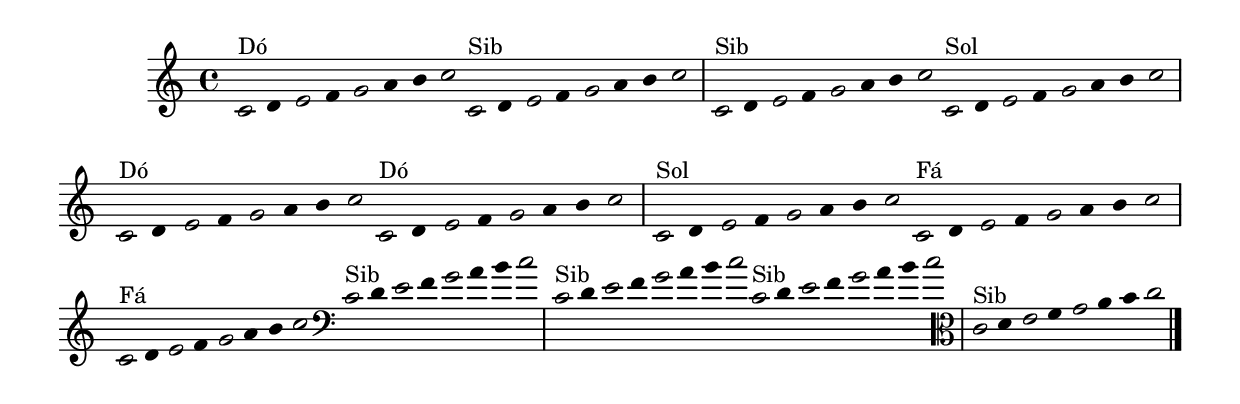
\version "2.14.2"

%\header { texidoc="1 - Improvisando e Imitando com o Fa - Instrumentos em si bemol"}

\relative c' {

  \override Staff.TimeSignature #'style = #'()
  \time 4/4 
  \override Score.BarNumber #'transparent = ##t
                                %\override Score.RehearsalMark #'font-family = #'roman
  \override Score.RehearsalMark #'font-size = #-2
  \override Stem #'transparent = ##t
  \override Beam #'transparent = ##t

                                % CLARINETE

  \tag #'cl {


    \once \override Voice.NoteHead #'stencil = #ly:text-interface::print
    \once \override Voice.NoteHead #'text = #(make-musicglyph-markup "noteheads.s1")

    c16^\markup{Dó}
    d

    \once \override Voice.NoteHead #'stencil = #ly:text-interface::print
    \once \override Voice.NoteHead #'text = #(make-musicglyph-markup "noteheads.s1")

    e
    f

    \once \override Voice.NoteHead #'stencil = #ly:text-interface::print
    \once \override Voice.NoteHead #'text = #(make-musicglyph-markup "noteheads.s1")

    g
    a
    b

    \once \override Voice.NoteHead #'stencil = #ly:text-interface::print
    \once \override Voice.NoteHead #'text = #(make-musicglyph-markup "noteheads.s1")

    c

  }

                                % FLAUTA

  \tag #'fl {

    
    \once \override Voice.NoteHead #'stencil = #ly:text-interface::print
    \once \override Voice.NoteHead #'text = #(make-musicglyph-markup "noteheads.s1")

    c,16^\markup{Sib}
    d

    \once \override Voice.NoteHead #'stencil = #ly:text-interface::print
    \once \override Voice.NoteHead #'text = #(make-musicglyph-markup "noteheads.s1")

    e
    f

    \once \override Voice.NoteHead #'stencil = #ly:text-interface::print
    \once \override Voice.NoteHead #'text = #(make-musicglyph-markup "noteheads.s1")

    g
    a
    b

    \once \override Voice.NoteHead #'stencil = #ly:text-interface::print
    \once \override Voice.NoteHead #'text = #(make-musicglyph-markup "noteheads.s1")

    c

  }


                                % OBOÉ

  \tag #'ob {

    
    \once \override Voice.NoteHead #'stencil = #ly:text-interface::print
    \once \override Voice.NoteHead #'text = #(make-musicglyph-markup "noteheads.s1")

    c,16^\markup{Sib}
    d

    \once \override Voice.NoteHead #'stencil = #ly:text-interface::print
    \once \override Voice.NoteHead #'text = #(make-musicglyph-markup "noteheads.s1")

    e
    f

    \once \override Voice.NoteHead #'stencil = #ly:text-interface::print
    \once \override Voice.NoteHead #'text = #(make-musicglyph-markup "noteheads.s1")

    g
    a
    b

    \once \override Voice.NoteHead #'stencil = #ly:text-interface::print
    \once \override Voice.NoteHead #'text = #(make-musicglyph-markup "noteheads.s1")

    c

  }


                                % SAX ALTO

  \tag #'saxa {

    
    \once \override Voice.NoteHead #'stencil = #ly:text-interface::print
    \once \override Voice.NoteHead #'text = #(make-musicglyph-markup "noteheads.s1")

    c,16^\markup{Sol}
    d

    \once \override Voice.NoteHead #'stencil = #ly:text-interface::print
    \once \override Voice.NoteHead #'text = #(make-musicglyph-markup "noteheads.s1")

    e
    f

    \once \override Voice.NoteHead #'stencil = #ly:text-interface::print
    \once \override Voice.NoteHead #'text = #(make-musicglyph-markup "noteheads.s1")

    g
    a
    b

    \once \override Voice.NoteHead #'stencil = #ly:text-interface::print
    \once \override Voice.NoteHead #'text = #(make-musicglyph-markup "noteheads.s1")

    c

  }


                                % SAX TENOR

  \tag #'saxt {

    
    \once \override Voice.NoteHead #'stencil = #ly:text-interface::print
    \once \override Voice.NoteHead #'text = #(make-musicglyph-markup "noteheads.s1")

    c,16^\markup{Dó}
    d

    \once \override Voice.NoteHead #'stencil = #ly:text-interface::print
    \once \override Voice.NoteHead #'text = #(make-musicglyph-markup "noteheads.s1")

    e
    f

    \once \override Voice.NoteHead #'stencil = #ly:text-interface::print
    \once \override Voice.NoteHead #'text = #(make-musicglyph-markup "noteheads.s1")

    g
    a
    b

    \once \override Voice.NoteHead #'stencil = #ly:text-interface::print
    \once \override Voice.NoteHead #'text = #(make-musicglyph-markup "noteheads.s1")

    c

  }


                                % TROMPETE

  \tag #'tpt {

    
    \once \override Voice.NoteHead #'stencil = #ly:text-interface::print
    \once \override Voice.NoteHead #'text = #(make-musicglyph-markup "noteheads.s1")

    c,16^\markup{Dó}
    d

    \once \override Voice.NoteHead #'stencil = #ly:text-interface::print
    \once \override Voice.NoteHead #'text = #(make-musicglyph-markup "noteheads.s1")

    e
    f

    \once \override Voice.NoteHead #'stencil = #ly:text-interface::print
    \once \override Voice.NoteHead #'text = #(make-musicglyph-markup "noteheads.s1")

    g
    a
    b

    \once \override Voice.NoteHead #'stencil = #ly:text-interface::print
    \once \override Voice.NoteHead #'text = #(make-musicglyph-markup "noteheads.s1")

    c

  }


                                % SAX GENES

  \tag #'saxg {

    
    \once \override Voice.NoteHead #'stencil = #ly:text-interface::print
    \once \override Voice.NoteHead #'text = #(make-musicglyph-markup "noteheads.s1")

    c,16^\markup{Sol}
    d

    \once \override Voice.NoteHead #'stencil = #ly:text-interface::print
    \once \override Voice.NoteHead #'text = #(make-musicglyph-markup "noteheads.s1")

    e
    f

    \once \override Voice.NoteHead #'stencil = #ly:text-interface::print
    \once \override Voice.NoteHead #'text = #(make-musicglyph-markup "noteheads.s1")

    g
    a
    b

    \once \override Voice.NoteHead #'stencil = #ly:text-interface::print
    \once \override Voice.NoteHead #'text = #(make-musicglyph-markup "noteheads.s1")

    c

  }


                                % TROMPA

  \tag #'tpa {

    
    \once \override Voice.NoteHead #'stencil = #ly:text-interface::print
    \once \override Voice.NoteHead #'text = #(make-musicglyph-markup "noteheads.s1")

    c,16^\markup{Fá}
    d

    \once \override Voice.NoteHead #'stencil = #ly:text-interface::print
    \once \override Voice.NoteHead #'text = #(make-musicglyph-markup "noteheads.s1")

    e
    f

    \once \override Voice.NoteHead #'stencil = #ly:text-interface::print
    \once \override Voice.NoteHead #'text = #(make-musicglyph-markup "noteheads.s1")

    g
    a
    b

    \once \override Voice.NoteHead #'stencil = #ly:text-interface::print
    \once \override Voice.NoteHead #'text = #(make-musicglyph-markup "noteheads.s1")

    c

  }

                                % TROMPA OP

  \tag #'tpaop {
    
    \once \override Voice.NoteHead #'stencil = #ly:text-interface::print
    \once \override Voice.NoteHead #'text = #(make-musicglyph-markup "noteheads.s1")

    c,16^\markup{Fá}
    d

    \once \override Voice.NoteHead #'stencil = #ly:text-interface::print
    \once \override Voice.NoteHead #'text = #(make-musicglyph-markup "noteheads.s1")

    e
    f

    \once \override Voice.NoteHead #'stencil = #ly:text-interface::print
    \once \override Voice.NoteHead #'text = #(make-musicglyph-markup "noteheads.s1")

    g
    a
    b

    \once \override Voice.NoteHead #'stencil = #ly:text-interface::print
    \once \override Voice.NoteHead #'text = #(make-musicglyph-markup "noteheads.s1")

    c

  }

                                % TROMBONE

  \tag #'tbn {

    \clef bass

    
    \once \override Voice.NoteHead #'stencil = #ly:text-interface::print
    \once \override Voice.NoteHead #'text = #(make-musicglyph-markup "noteheads.s1")

    c,16^\markup{Sib}
    d

    \once \override Voice.NoteHead #'stencil = #ly:text-interface::print
    \once \override Voice.NoteHead #'text = #(make-musicglyph-markup "noteheads.s1")

    e
    f

    \once \override Voice.NoteHead #'stencil = #ly:text-interface::print
    \once \override Voice.NoteHead #'text = #(make-musicglyph-markup "noteheads.s1")

    g
    a
    b

    \once \override Voice.NoteHead #'stencil = #ly:text-interface::print
    \once \override Voice.NoteHead #'text = #(make-musicglyph-markup "noteheads.s1")

    c

  }

                                % TUBA MIB

  \tag #'tbamib {

    \clef bass
    
    \once \override Voice.NoteHead #'stencil = #ly:text-interface::print
    \once \override Voice.NoteHead #'text = #(make-musicglyph-markup "noteheads.s1")

    c,16^\markup{Sib}
    d

    \once \override Voice.NoteHead #'stencil = #ly:text-interface::print
    \once \override Voice.NoteHead #'text = #(make-musicglyph-markup "noteheads.s1")

    e
    f

    \once \override Voice.NoteHead #'stencil = #ly:text-interface::print
    \once \override Voice.NoteHead #'text = #(make-musicglyph-markup "noteheads.s1")

    g
    a
    b

    \once \override Voice.NoteHead #'stencil = #ly:text-interface::print
    \once \override Voice.NoteHead #'text = #(make-musicglyph-markup "noteheads.s1")

    c

  }


                                % TUBA SIB

  \tag #'tbasib {

    \clef bass
    
    \once \override Voice.NoteHead #'stencil = #ly:text-interface::print
    \once \override Voice.NoteHead #'text = #(make-musicglyph-markup "noteheads.s1")

    c,16^\markup{Sib}
    d

    \once \override Voice.NoteHead #'stencil = #ly:text-interface::print
    \once \override Voice.NoteHead #'text = #(make-musicglyph-markup "noteheads.s1")

    e
    f

    \once \override Voice.NoteHead #'stencil = #ly:text-interface::print
    \once \override Voice.NoteHead #'text = #(make-musicglyph-markup "noteheads.s1")

    g
    a
    b

    \once \override Voice.NoteHead #'stencil = #ly:text-interface::print
    \once \override Voice.NoteHead #'text = #(make-musicglyph-markup "noteheads.s1")

    c

  }


                                % VIOLA

  \tag #'vla {
    \clef alto
    
    \once \override Voice.NoteHead #'stencil = #ly:text-interface::print
    \once \override Voice.NoteHead #'text = #(make-musicglyph-markup "noteheads.s1")

    c,16^\markup{Sib}
    d

    \once \override Voice.NoteHead #'stencil = #ly:text-interface::print
    \once \override Voice.NoteHead #'text = #(make-musicglyph-markup "noteheads.s1")

    e
    f

    \once \override Voice.NoteHead #'stencil = #ly:text-interface::print
    \once \override Voice.NoteHead #'text = #(make-musicglyph-markup "noteheads.s1")

    g
    a
    b

    \once \override Voice.NoteHead #'stencil = #ly:text-interface::print
    \once \override Voice.NoteHead #'text = #(make-musicglyph-markup "noteheads.s1")

    c

  }

                                % FINAL DO DOCUMENTO

  \bar "|."
}
